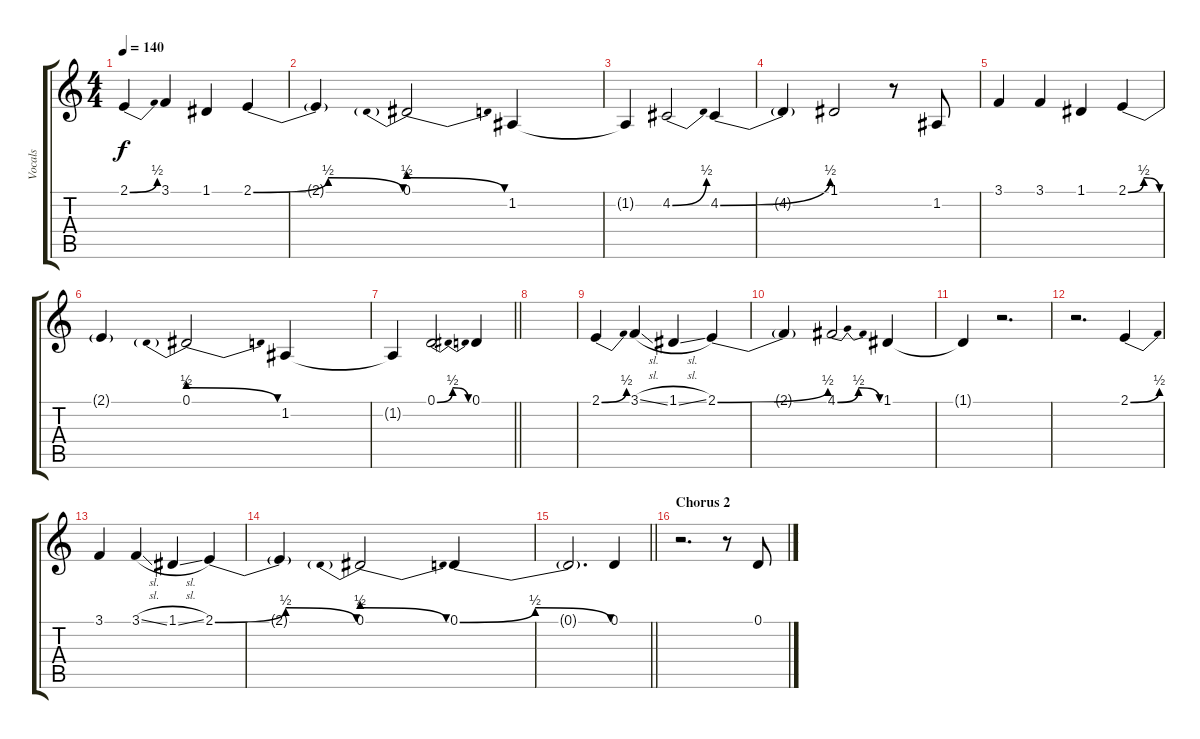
\track ("Vocals" "Vocals") {instrument accordion}
\staff {score tabs}
\tuning (D4 A3 F3 C3 G2 C2) {hide}
\ts (4 4)
\tempo 140
\clef g2
\ks c
2.1{be (bend 0 0 60 2)}.4{dy f} 3.1.4 1.1.4 2.1{be (bendrelease 0 0 10 2 50 2 60 0)}.4 |
2.1{t}.4 0.1{be (prebendrelease 0 2 60 0)}.2 1.2.4 |
1.2{t}.4 4.2{be (bend 0 0 60 2)}.2 4.2{be (bend 0 0 60 2)}.4 |
4.2{t}.4 1.1.2 r.8 1.2.8 |
3.1.4 3.1.4 1.1.4 2.1{be (bendrelease 0 0 10 2 50 2 60 0)}.4 |
2.1{t}.4 0.1{be (prebendrelease 0 2 60 0)}.2 1.2.4 |
\barLineRight lightlight
1.2{t}.4 0.1{be (bendrelease 0 0 15 2 50 2 60 0)}.2 0.1.4 |
|
2.1{be (bend 0 0 60 2)}.4 3.1{sl}.4 1.1{sl}.4 2.1{be (bend 0 0 60 2)}.4 |
2.1{t}.4 4.1{be (bendrelease 0 0 15 2 55 2 60 0)}.2 1.1.4 |
1.1{t}.4 r.2{d} |
r.2{d} 2.1{be (bend 0 0 60 2)}.4 |
3.1.4 3.1{sl}.4 1.1{sl}.4 2.1{be (bendrelease 0 0 10 2 50 2 60 0)}.4 |
2.1{t}.4 0.1{be (prebendrelease 0 2 60 0)}.2 0.1{be (bendrelease 0 0 20 2 55 2 60 0)}.4 |
\barLineRight lightlight
0.1{t}.2{d} 0.1.4 |
\section ("" "Chorus 2")
r.2{d} r.8 0.1.8
